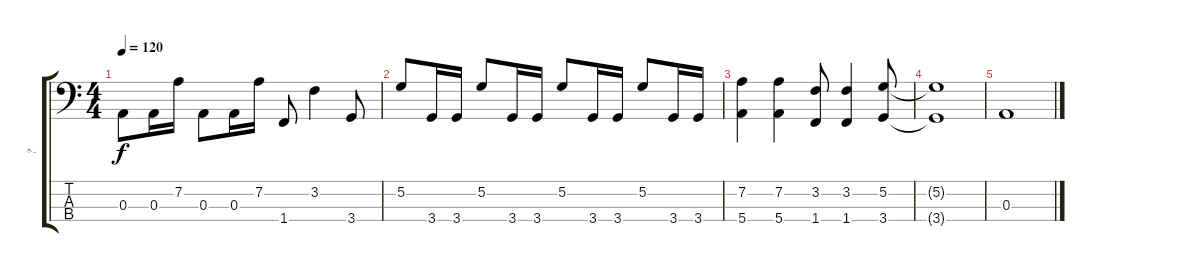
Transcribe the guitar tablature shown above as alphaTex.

\track ("?" "?") {instrument synthbass2}
\staff {score tabs}
\tuning (G2 D2 A1 E1) {hide}
\ts (4 4)
\tempo 120
\clef f4
\ks c
0.3.8{dy f} 0.3.16 7.2.16 0.3.8 0.3.16 7.2.16 1.4.8 3.2.4 3.4.8 |
5.2.8 3.4.16 3.4.16 5.2.8 3.4.16 3.4.16 5.2.8 3.4.16 3.4.16 5.2.8 3.4.16 3.4.16 |
(7.2 5.4).4 (7.2 5.4).4 (3.2 1.4).8 (3.2 1.4).4 (5.2 3.4).8 |
(5.2{t} 3.4{t}).1 |
0.3.1
